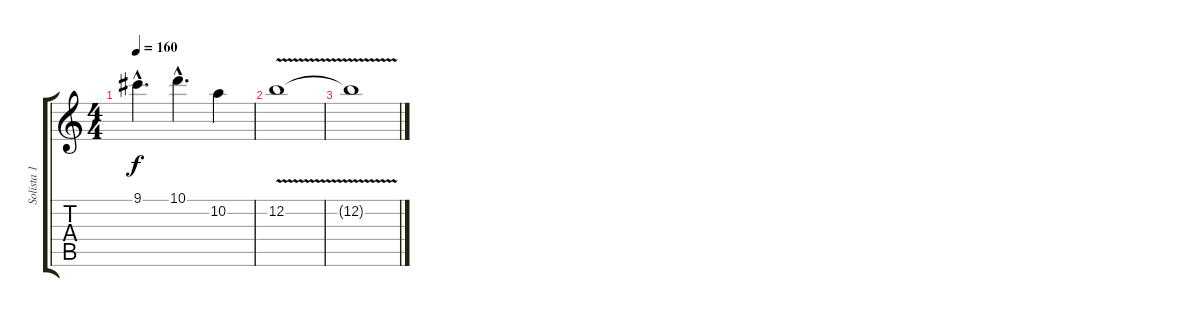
\track ("Solista 1" "Solista 1") {instrument distortionguitar}
\staff {score tabs}
\tuning (E4 B3 G3 D3 A2 E2) {hide}
\ts (4 4)
\tempo 160
\clef g2
\ks c
9.1{hac}.4{d dy f} 10.1{hac}.4{d} 10.2.4 |
12.2{v}.1 |
12.2{t}.1
